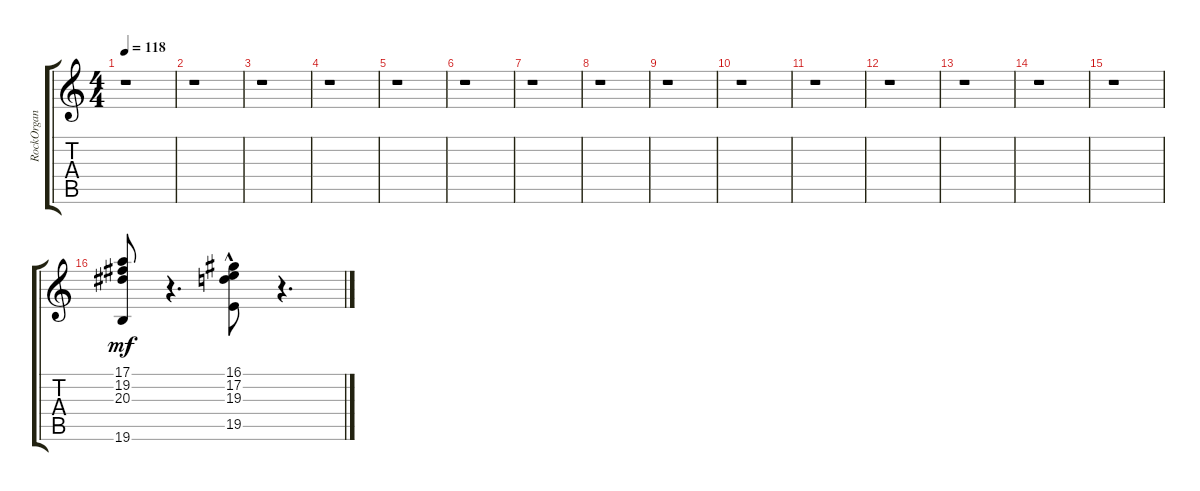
\track (" RockOrgan*merged" " RockOrgan") {instrument rockorgan}
\staff {score tabs}
\tuning (E4 B3 G3 D3 A2 E2) {hide}
\ts (4 4)
\tempo 118
\clef g2
\ks c
r.1{dy f} |
r.1 |
r.1 |
r.1 |
r.1 |
r.1 |
r.1 |
r.1 |
r.1 |
r.1 |
r.1 |
r.1 |
r.1 |
r.1 |
r.1 |
(17.1 19.2 20.3 19.6).8{dy mf} r.4{d} (16.1{hac} 17.2{hac} 19.3 19.5).8 r.4{d}
